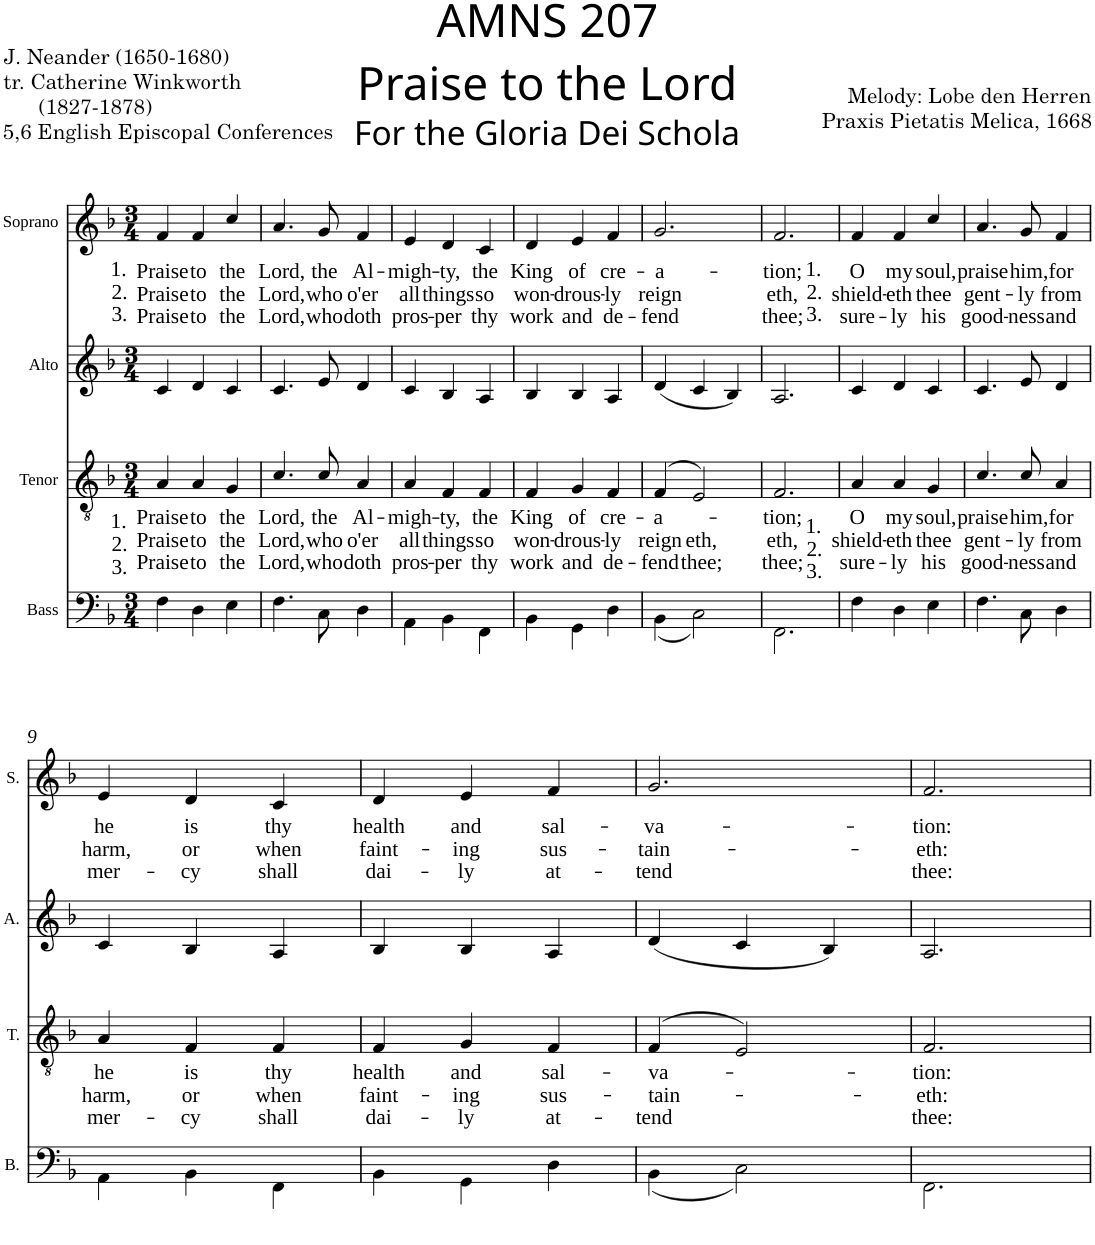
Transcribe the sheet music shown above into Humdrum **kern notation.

**kern	**kern	**text	**text	**text	**kern	**kern	**text	**text	**text
*part4	*part3	*part3	*part3	*part3	*part2	*part1	*part1	*part1	*part1
*staff4	*staff3	*staff3	*staff3	*staff3	*staff2	*staff1	*staff1	*staff1	*staff1
*I"Bass	*I"Tenor	*	*	*	*I"Alto	*I"Soprano	*	*	*
*I'B.	*I'T.	*	*	*	*I'A.	*I'S.	*	*	*
*clefF4	*clefGv2	*	*	*	*clefG2	*clefG2	*	*	*
*k[b-]	*k[b-]	*	*	*	*k[b-]	*k[b-]	*	*	*
*F:	*F:	*	*	*	*F:	*F:	*	*	*
*M3/4	*M3/4	*	*	*	*M3/4	*M3/4	*	*	*
=1	=1	=1	=1	=1	=1	=1	=1	=1	=1
!	!	!	!	!	!	!LO:TX:b:t=1.	!	!	!
!	!	!	!	!	!	!LO:TX:b:t=2.	!	!	!
!	!	!	!	!	!	!LO:TX:b:t=3.	!	!	!
!	!LO:TX:b:t=1.	!	!	!	!	!	!	!	!
!	!LO:TX:b:t=2.	!	!	!	!	!	!	!	!
!	!LO:TX:b:t=3.	!	!	!	!	!	!	!	!
!	!	!LO:LY:b	!LO:LY:b	!LO:LY:b	!	!	!LO:LY:b	!LO:LY:b	!LO:LY:b
4F\	4A/	Praise	Praise	Praise	4c/	4f/	Praise	Praise	Praise
!	!	!LO:LY:b	!LO:LY:b	!LO:LY:b	!	!	!LO:LY:b	!LO:LY:b	!LO:LY:b
4D\	4A/	to	to	to	4d/	4f/	to	to	to
!	!	!LO:LY:b	!LO:LY:b	!LO:LY:b	!	!	!LO:LY:b	!LO:LY:b	!LO:LY:b
4E\	4G/	the	the	the	4c/	4cc/	the	the	the
=2	=2	=2	=2	=2	=2	=2	=2	=2	=2
!	!	!LO:LY:b	!LO:LY:b	!LO:LY:b	!	!	!LO:LY:b	!LO:LY:b	!LO:LY:b
4.F\	4.c/	Lord,	Lord,	Lord,	4.c/	4.a/	Lord,	Lord,	Lord,
!	!	!LO:LY:b	!LO:LY:b	!LO:LY:b	!	!	!LO:LY:b	!LO:LY:b	!LO:LY:b
8C\	8c/	the	who	who	8e/	8g/	the	who	who
!	!	!LO:LY:b	!LO:LY:b	!LO:LY:b	!	!	!LO:LY:b	!LO:LY:b	!LO:LY:b
4D\	4A/	Al-	o'er	-doth	4d/	4f/	Al-	o'er	-doth
=3	=3	=3	=3	=3	=3	=3	=3	=3	=3
!	!	!LO:LY:b	!LO:LY:b	!LO:LY:b	!	!	!LO:LY:b	!LO:LY:b	!LO:LY:b
4AA\	4A/	migh-	all	-pros-	4c/	4e/	migh-	all	-pros-
!	!	!LO:LY:b	!LO:LY:b	!LO:LY:b	!	!	!LO:LY:b	!LO:LY:b	!LO:LY:b
4BB-\	4F/	ty,	things	per	4B-/	4d/	ty,	things	per
!	!	!LO:LY:b	!LO:LY:b	!LO:LY:b	!	!	!LO:LY:b	!LO:LY:b	!LO:LY:b
4FF\	4F/	the	so	thy	4A/	4c/	the	so	thy
=4	=4	=4	=4	=4	=4	=4	=4	=4	=4
!	!	!LO:LY:b	!LO:LY:b	!LO:LY:b	!	!	!LO:LY:b	!LO:LY:b	!LO:LY:b
4BB-\	4F/	King	-won-	work	4B-/	4d/	King	-won-	work
!	!	!LO:LY:b	!LO:LY:b	!LO:LY:b	!	!	!LO:LY:b	!LO:LY:b	!LO:LY:b
4GG\	4G/	of	-drous-	and	4B-/	4e/	of	-drous-	and
!	!	!LO:LY:b	!LO:LY:b	!LO:LY:b	!	!	!LO:LY:b	!LO:LY:b	!LO:LY:b
4D\	4F/	cre-	-ly	-de-	4A/	4f/	cre-	-ly	-de-
=5	=5	=5	=5	=5	=5	=5	=5	=5	=5
!	!	!LO:LY:b	!LO:LY:b	!LO:LY:b	!	!	!LO:LY:b	!LO:LY:b	!LO:LY:b
(<4BB-\	(>4F/	a-	reign	-fend	(<4d/	2.g/	a-	reign	-fend
!	!	!	!LO:LY:b	!LO:LY:b	!	!	!	!	!
2C\)	2E/)	.	eth,	thee;	4c/	.	.	.	.
.	.	.	.	.	4B-/)	.	.	.	.
=6	=6	=6	=6	=6	=6	=6	=6	=6	=6
!	!	!LO:LY:b	!LO:LY:b	!LO:LY:b	!	!	!LO:LY:b	!LO:LY:b	!LO:LY:b
2.FF\	2.F/	tion;	eth,	thee;	2.A/	2.f/	tion;	eth,	thee;
=7	=7	=7	=7	=7	=7	=7	=7	=7	=7
!	!	!	!	!	!	!LO:TX:b:t=1.	!	!	!
!	!	!	!	!	!	!LO:TX:b:t=2.	!	!	!
!	!	!	!	!	!	!LO:TX:b:t=3.	!	!	!
!	!LO:TX:b:t=1.	!	!	!	!	!	!	!	!
!	!LO:TX:b:t=2.	!	!	!	!	!	!	!	!
!	!LO:TX:b:t=3.	!	!	!	!	!	!	!	!
!	!	!LO:LY:b	!LO:LY:b	!LO:LY:b	!	!	!LO:LY:b	!LO:LY:b	!LO:LY:b
4F\	4A/	O	shield-	-sure-	4c/	4f/	O	shield-	-sure-
!	!	!LO:LY:b	!LO:LY:b	!LO:LY:b	!	!	!LO:LY:b	!LO:LY:b	!LO:LY:b
4D\	4A/	my	eth	ly	4d/	4f/	my	eth	ly
!	!	!LO:LY:b	!LO:LY:b	!LO:LY:b	!	!	!LO:LY:b	!LO:LY:b	!LO:LY:b
4E\	4G/	soul,	thee	his	4c/	4cc/	soul,	thee	his
=8	=8	=8	=8	=8	=8	=8	=8	=8	=8
!	!	!LO:LY:b	!LO:LY:b	!LO:LY:b	!	!	!LO:LY:b	!LO:LY:b	!LO:LY:b
4.F\	4.c/	praise	gent-	-good-	4.c/	4.a/	praise	gent-	-good-
!	!	!LO:LY:b	!LO:LY:b	!LO:LY:b	!	!	!LO:LY:b	!LO:LY:b	!LO:LY:b
8C\	8c/	him,	ly	ness	8e/	8g/	him,	ly	ness
!	!	!LO:LY:b	!LO:LY:b	!LO:LY:b	!	!	!LO:LY:b	!LO:LY:b	!LO:LY:b
4D\	4A/	for	from	and	4d/	4f/	for	from	and
!!LO:LB:g=z
=9	=9	=9	=9	=9	=9	=9	=9	=9	=9
!	!	!LO:LY:b	!LO:LY:b	!LO:LY:b	!	!	!LO:LY:b	!LO:LY:b	!LO:LY:b
4AA\	4A/	he	harm,	mer-	4c/	4e/	he	harm,	mer-
!	!	!LO:LY:b	!LO:LY:b	!LO:LY:b	!	!	!LO:LY:b	!LO:LY:b	!LO:LY:b
4BB-\	4F/	is	or	cy	4B-/	4d/	is	or	cy
!	!	!LO:LY:b	!LO:LY:b	!LO:LY:b	!	!	!LO:LY:b	!LO:LY:b	!LO:LY:b
4FF\	4F/	thy	when	shall	4A/	4c/	thy	when	shall
=10	=10	=10	=10	=10	=10	=10	=10	=10	=10
!	!	!LO:LY:b	!LO:LY:b	!LO:LY:b	!	!	!LO:LY:b	!LO:LY:b	!LO:LY:b
4BB-\	4F/	health	faint-	-dai-	4B-/	4d/	health	faint-	-dai-
!	!	!LO:LY:b	!LO:LY:b	!LO:LY:b	!	!	!LO:LY:b	!LO:LY:b	!LO:LY:b
4GG\	4G/	-and	ing	ly	4B-/	4e/	-and	ing	ly
!	!	!LO:LY:b	!LO:LY:b	!LO:LY:b	!	!	!LO:LY:b	!LO:LY:b	!LO:LY:b
4D\	4F/	sal-	-sus-	-at-	4A/	4f/	sal-	-sus-	-at-
=11	=11	=11	=11	=11	=11	=11	=11	=11	=11
!	!	!LO:LY:b	!LO:LY:b	!LO:LY:b	!	!	!LO:LY:b	!LO:LY:b	!LO:LY:b
(<4BB-\	(>4F/	-va-	-tain-	-tend	(<4d/	2.g/	-va-	-tain-	-tend
2C\)	2E/)	.	.	.	4c/	.	.	.	.
.	.	.	.	.	4B-/)	.	.	.	.
=12	=12	=12	=12	=12	=12	=12	=12	=12	=12
!	!	!LO:LY:b	!LO:LY:b	!LO:LY:b	!	!	!LO:LY:b	!LO:LY:b	!LO:LY:b
2.FF\	2.F/	tion:	eth:	thee:	2.A/	2.f/	tion:	eth:	thee:
=	=	=	=	=	=	=	=	=	=
*-	*-	*-	*-	*-	*-	*-	*-	*-	*-
